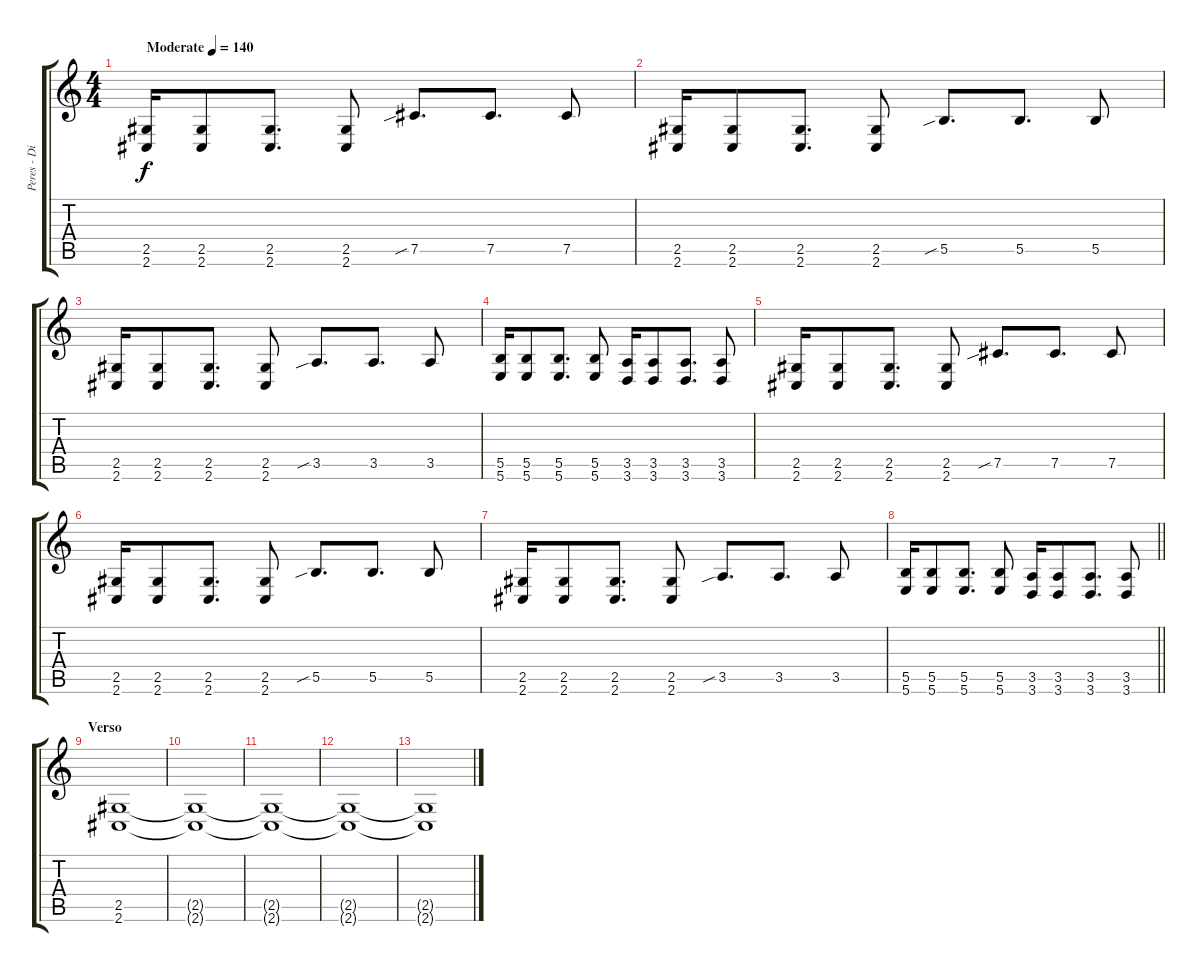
\track ("Peres - Distorção" "Peres - Di") {instrument distortionguitar}
\staff {score tabs}
\tuning (Db4 Ab3 E3 B2 Gb2 B1) {hide}
\ts (4 4)
\tempo (140 "Moderate")
\clef g2
\ks c
(2.5 2.6).16{dy f instrument distortionguitar} (2.5 2.6).8 (2.5 2.6).8{d} (2.5 2.6).8 7.5{sib}.8{d} 7.5.8{d} 7.5.8 |
(2.5 2.6).16 (2.5 2.6).8 (2.5 2.6).8{d} (2.5 2.6).8 5.5{sib}.8{d} 5.5.8{d} 5.5.8 |
(2.5 2.6).16 (2.5 2.6).8 (2.5 2.6).8{d} (2.5 2.6).8 3.5{sib}.8{d} 3.5.8{d} 3.5.8 |
(5.5 5.6).16 (5.5 5.6).8 (5.5 5.6).8{d} (5.5 5.6).8 (3.5 3.6).16 (3.5 3.6).8 (3.5 3.6).8{d} (3.5 3.6).8 |
(2.5 2.6).16 (2.5 2.6).8 (2.5 2.6).8{d} (2.5 2.6).8 7.5{sib}.8{d} 7.5.8{d} 7.5.8 |
(2.5 2.6).16 (2.5 2.6).8 (2.5 2.6).8{d} (2.5 2.6).8 5.5{sib}.8{d} 5.5.8{d} 5.5.8 |
(2.5 2.6).16 (2.5 2.6).8 (2.5 2.6).8{d} (2.5 2.6).8 3.5{sib}.8{d} 3.5.8{d} 3.5.8 |
\barLineRight lightlight
(5.5 5.6).16 (5.5 5.6).8 (5.5 5.6).8{d} (5.5 5.6).8 (3.5 3.6).16 (3.5 3.6).8 (3.5 3.6).8{d} (3.5 3.6).8 |
\section ("" "Verso")
(2.5 2.6).1{volume 0} |
(2.5{t} 2.6{t}).1 |
(2.5{t} 2.6{t}).1 |
(2.5{t} 2.6{t}).1 |
(2.5{t} 2.6{t}).1
